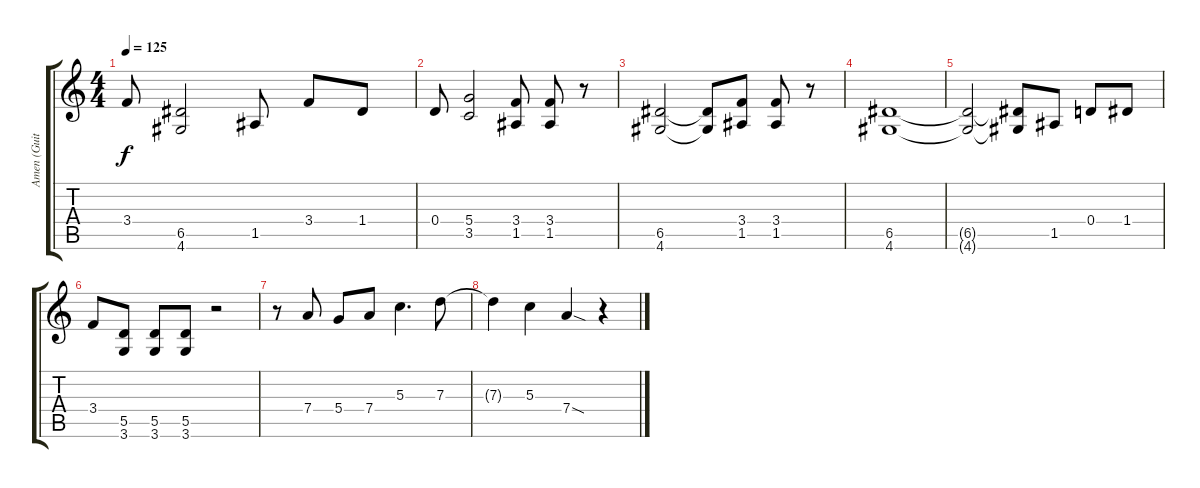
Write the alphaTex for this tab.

\track ("Amen (Guitar)" "Amen (Guit") {instrument distortionguitar}
\staff {score tabs}
\tuning (E4 B3 G3 D3 A2 E2) {hide}
\ts (4 4)
\tempo 125
\clef g2
\ks c
3.4.8{dy f} (6.5 4.6).2 1.5.8 3.4.8 1.4.8 |
0.4.8 (5.4 3.5).2 (3.4 1.5).8 (3.4 1.5).8 r.8 |
(6.5 4.6).2 (6.5{t} 4.6{t}).8 (3.4 1.5).8 (3.4 1.5).8 r.8 |
(6.5 4.6).1 |
(6.5{t} 4.6{t}).2 (6.5{t} 4.6{t}).8 1.5.8 0.4.8 1.4.8 |
3.4.8 (5.5 3.6).8 (5.5 3.6).8 (5.5 3.6).8 r.2 |
r.8 7.4.8 5.4.8 7.4.8 5.3.4{d} 7.3.8 |
7.3{t}.4 5.3.4 7.4{sod}.4 r.4
